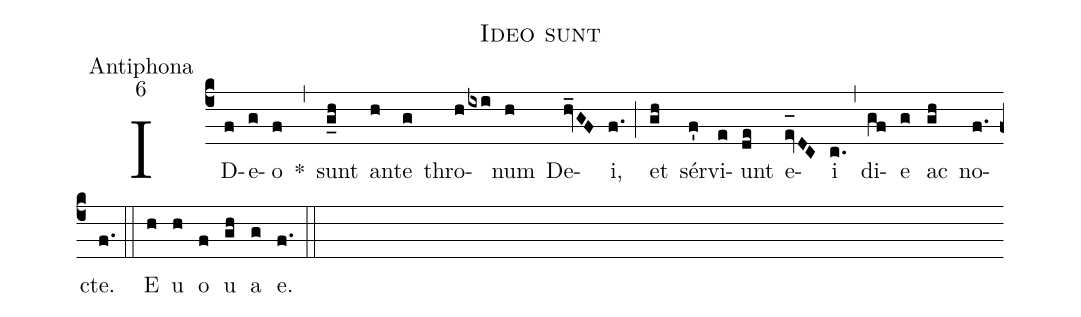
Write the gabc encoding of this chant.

name:Ideo sunt;
office-part:Antiphona;
mode:6;
%%
(c4) ID(f)e(g)o(f) *(,) sunt(g_h) an(h)te(g) thro(hixi)num(h) De(hv_GF)i,(f.) (;) et(gh) sér(f')vi(e)unt(de) e(ev_[oh:h]DC)i(c.) (,) di(gf)e(g) ac(gh) no(f.)cte.(f.) (::) E(h) u(h) o(f) u(gh) a(g) e.(f.) (::)
